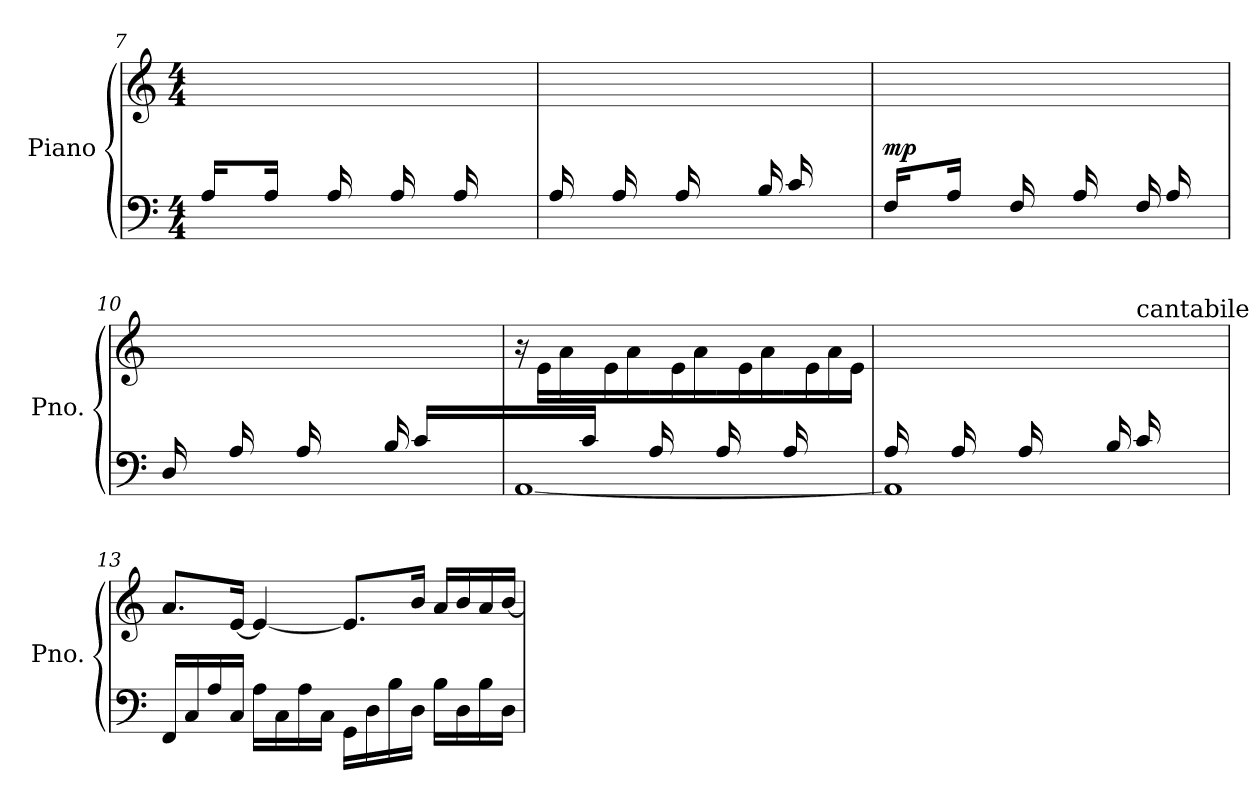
**kern	**kern	**dynam
*part1	*part1	*part1
*staff2	*staff1	*staff1/2
*I"Piano	*	*
*I'Pno.	*	*
*clefF4	*clefG2	*
*k[]	*k[]	*
*M4/4	*M4/4	*
=7	=7	=7
*^	*	*
16A/LL	1ryy	16ryy	.
8ryy	.	16e\	.
.	.	16a\	.
16A/JJ	.	16ryy	.
8ryy	.	16e\LL	.
.	.	16a\	.
16A/	.	16ryy	.
8ryy	.	16e\JJ	.
.	.	16a\LL	.
16A/	.	16ryy	.
8ryy	.	16e\	.
.	.	16a\JJ	.
16A/LL	.	16ryy	.
8.ryy	.	16e\	.
.	.	16b\	.
.	.	16e\JJ	.
=8	=8	=8	=8
16A/LL	1ryy	16ryy	.
8ryy	.	16e\	.
.	.	16a\	.
16A/JJ	.	16ryy	.
8ryy	.	16e\LL	.
.	.	16a\	.
16A/	.	16ryy	.
4ryy	.	16e\JJ	.
.	.	8.a\L	.
16B/Jk	.	8ryy	.
16c/LL	.	.	.
8.ryy	.	16e\	.
.	.	16g\	.
.	.	16b\JJ	.
!!LO:LB:g=z
=9	=9	=9	=9
!	!	!	!LO:DY:a=2
16F/LL	1ryy	16ryy	mp
8ryy	.	16e\	.
.	.	16a\	.
16A/JJ	.	16ryy	.
8ryy	.	16e\LL	.
.	.	16a\	.
16F/	.	16ryy	.
8ryy	.	16e\JJ	.
.	.	16a\LL	.
16A/	.	16ryy	.
8ryy	.	16e\	.
.	.	16a\JJ	.
16F/LL	.	8ryy	.
16A/	.	.	.
8ryy	.	16e\	.
.	.	16a\JJ	.
=10	=10	=10	=10
16D/LL	1ryy	16ryy	.
8ryy	.	16e\	.
.	.	16a\	.
16A/JJ	.	16ryy	.
8ryy	.	16e\LL	.
.	.	16a\	.
16A/	.	16ryy	.
4ryy	.	16e\JJ	.
.	.	8.a\L	.
16B/Jk	.	8ryy	.
16c/LL	.	.	.
8.ryy	.	16e\	.
.	.	16g\	.
.	.	16b\JJ	.
=11	=11	=11	=11
8.ryy	[1AA	16r	.
.	.	16e\LL	.
.	.	16a\	.
16c/JJ	.	16ryy	.
8ryy	.	16e\LL	.
.	.	16a\	.
16A/	.	16ryy	.
8ryy	.	16e\JJ	.
.	.	16a\LL	.
16A/	.	16ryy	.
8ryy	.	16e\	.
.	.	16a\JJ	.
16A/LL	.	16ryy	.
8.ryy	.	16e\	.
.	.	16a\	.
.	.	16e\JJ	.
!!LO:LB:g=z
=12	=12	=12	=12
16A/LL	1AA]	16ryy	.
8ryy	.	16e\	.
.	.	16a\	.
16A/JJ	.	16ryy	.
8ryy	.	16e\LL	.
.	.	16a\	.
16A/	.	16ryy	.
4ryy	.	16e\JJ	.
.	.	8.a\L	.
16B/Jk	.	16ryy	.
!	!	!LO:TX:a:t=cantabile	!
16c/LL	.	16ryy	.
8.ryy	.	16e\	.
.	.	16g\	.
.	.	16b\JJ	.
*v	*v	*	*
=13	=13	=13
16FF/LL	8.a/L	.
16C/	.	.
16A/	.	.
16C/JJ	[16e/Jk	.
16A\LL	4e/_	.
16C\	.	.
16A\	.	.
16C\JJ	.	.
16GG\LL	8.e/L]	.
16D\	.	.
16B\	.	.
16D\JJ	16b/Jk	.
16B\LL	16a/LL	.
16D\	16b/	.
16B\	16a/	.
16D\JJ	[16b/JJ	.
=	=	=
*-	*-	*-
